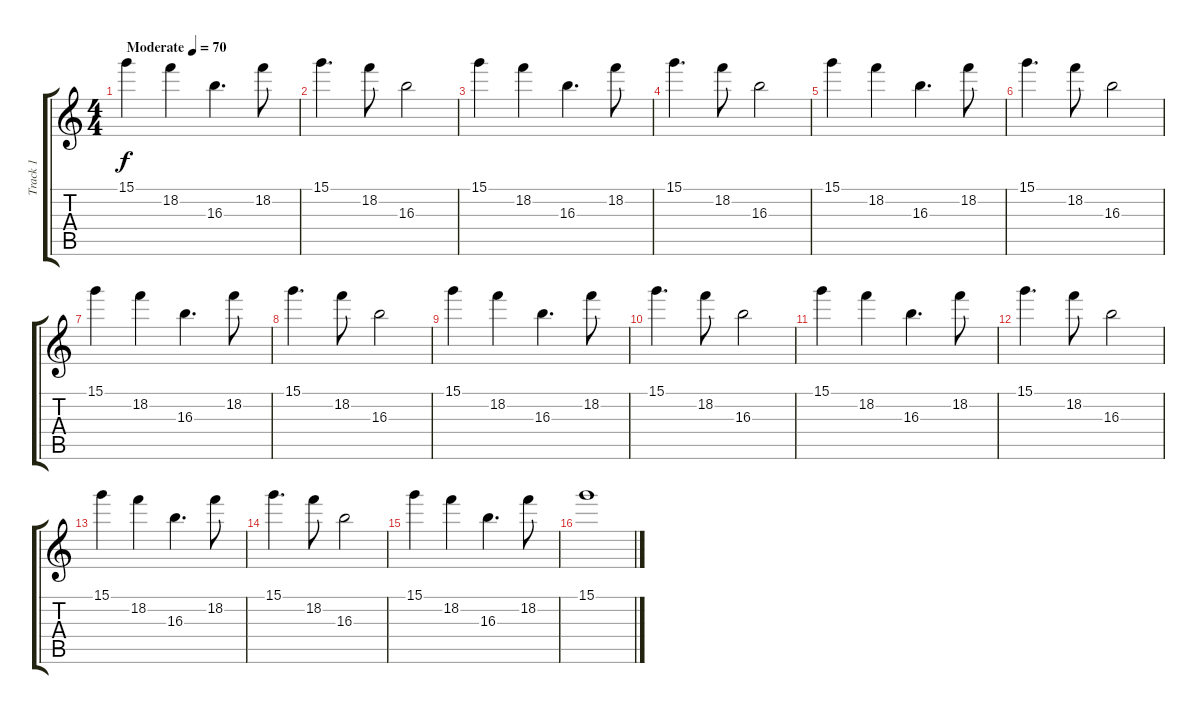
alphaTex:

\track ("Track 1" "Track 1") {instrument acousticguitarnylon}
\staff {score tabs}
\tuning (E4 B3 G3 D3 A2 E2) {hide}
\ts (4 4)
\tempo (70 "Moderate")
\clef g2
\ks c
15.1.4{dy f instrument acousticguitarnylon} 18.2.4 16.3.4{d} 18.2.8 |
15.1.4{d} 18.2.8 16.3.2 |
15.1.4 18.2.4 16.3.4{d} 18.2.8 |
15.1.4{d} 18.2.8 16.3.2 |
15.1.4 18.2.4 16.3.4{d} 18.2.8 |
15.1.4{d} 18.2.8 16.3.2 |
15.1.4 18.2.4 16.3.4{d} 18.2.8 |
15.1.4{d} 18.2.8 16.3.2 |
15.1.4 18.2.4 16.3.4{d} 18.2.8 |
15.1.4{d} 18.2.8 16.3.2 |
15.1.4 18.2.4 16.3.4{d} 18.2.8 |
15.1.4{d} 18.2.8 16.3.2 |
15.1.4 18.2.4 16.3.4{d} 18.2.8 |
15.1.4{d} 18.2.8 16.3.2 |
15.1.4 18.2.4 16.3.4{d} 18.2.8 |
15.1.1
